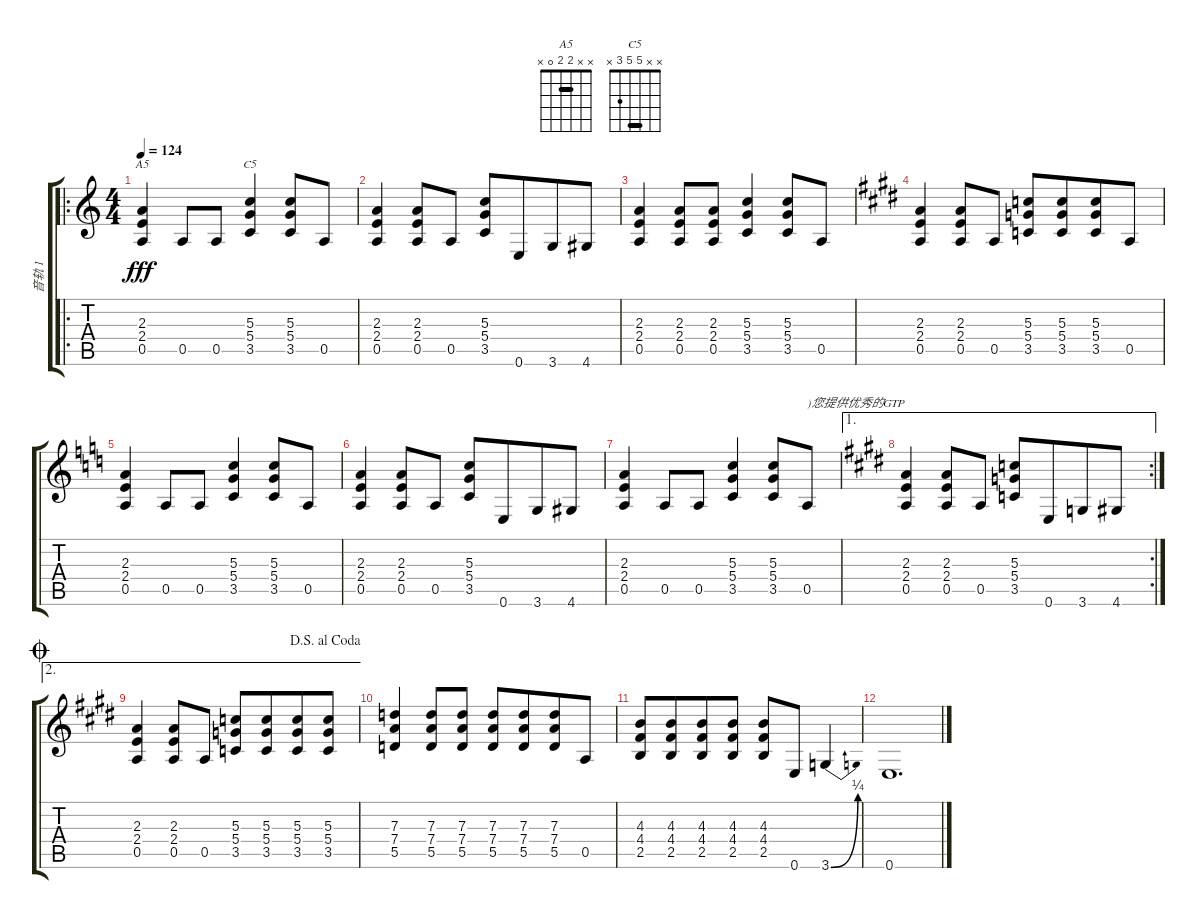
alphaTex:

\track ("音轨 1" "音轨 1") {instrument distortionguitar}
\staff {score tabs}
\tuning (E4 B3 G3 D3 A2 E2) {hide}
\chord ("A5" x x 2 2 0 x) {barre 2}
\chord ("C5" x x 5 5 3 x) {barre 5}
\ro
\ts (4 4)
\tempo 124
\clef g2
\ks c
(2.3 2.4 0.5).4{ch "A5" dy fff} 0.5.8 0.5.8 (5.3 5.4 3.5).4{ch "C5"} (5.3 5.4 3.5).8 0.5.8 |
(2.3 2.4 0.5).4 (2.3 2.4 0.5).8 0.5.8 (5.3 5.4 3.5).8 0.6.8{beam merge} 3.6.8 4.6.8 |
(2.3 2.4 0.5).4 (2.3 2.4 0.5).8 (2.3 2.4 0.5).8 (5.3 5.4 3.5).4 (5.3 5.4 3.5).8 0.5.8 |
\ks c#minor
(2.3 2.4 0.5).4 (2.3 2.4 0.5).8 0.5.8 (5.3 5.4 3.5).8 (5.3 5.4 3.5).8{beam merge} (5.3 5.4 3.5).8 0.5.8 |
\ks c
(2.3 2.4 0.5).4 0.5.8 0.5.8 (5.3 5.4 3.5).4 (5.3 5.4 3.5).8 0.5.8 |
(2.3 2.4 0.5).4 (2.3 2.4 0.5).8 0.5.8 (5.3 5.4 3.5).8 0.6.8{beam merge} 3.6.8 4.6.8 |
(2.3 2.4 0.5).4 0.5.8 0.5.8 (5.3 5.4 3.5).4 (5.3 5.4 3.5).8 0.5.8{txt ")您提供优秀的GTP"} |
\ae 1
\rc 2
\ks c#minor
(2.3 2.4 0.5).4 (2.3 2.4 0.5).8 0.5.8 (5.3 5.4 3.5).8 0.6.8{beam merge} 3.6.8 4.6.8 |
\ae 2
\jump coda
\jump dalsegnoalcoda
(2.3 2.4 0.5).4 (2.3 2.4 0.5).8 0.5.8 (5.3 5.4 3.5).8 (5.3 5.4 3.5).8{beam merge} (5.3 5.4 3.5).8 (5.3 5.4 3.5).8 |
(7.3 7.4 5.5).4 (7.3 7.4 5.5).8 (7.3 7.4 5.5).8 (7.3 7.4 5.5).8 (7.3 7.4 5.5).8{beam merge} (7.3 7.4 5.5).8 0.5.8 |
(4.3 4.4 2.5).8 (4.3 4.4 2.5).8{beam merge} (4.3 4.4 2.5).8 (4.3 4.4 2.5).8 (4.3 4.4 2.5).8 0.6.8 3.6{be (bend 0 0 60 1)}.4 |
0.6.1{d}
